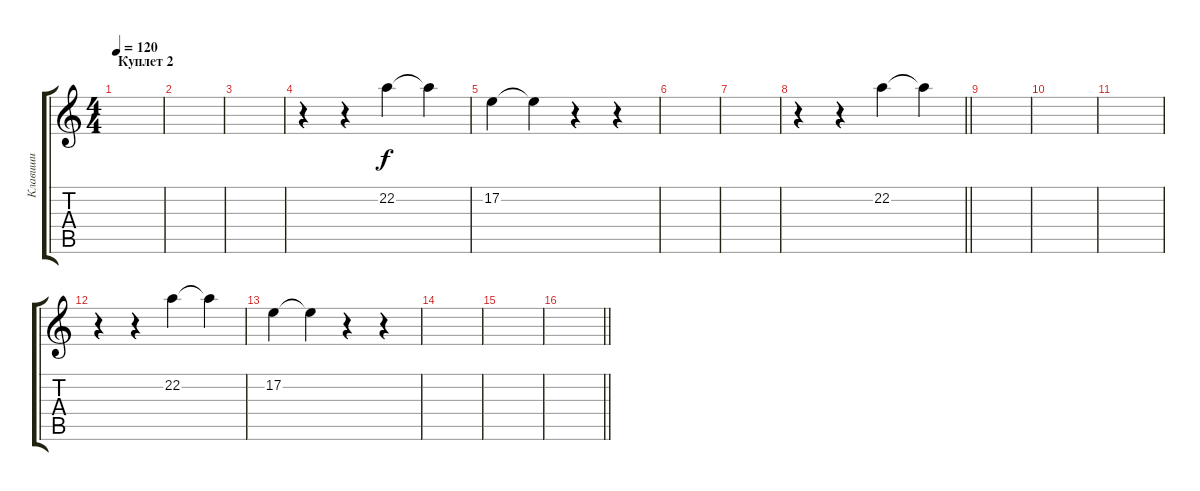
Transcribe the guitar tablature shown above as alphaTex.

\track ("Клавиши" "Клавиши") {instrument brightacousticpiano}
\staff {score tabs}
\tuning (E4 B3 G3 D3 A2 E2) {hide}
\ts (4 4)
\section ("" "Куплет 2")
\tempo 120
\clef g2
\ks c
|
|
|
r.4 r.4 22.2.4 22.2{t}.4 |
17.2.4 17.2{t}.4 r.4 r.4 |
|
|
\barLineRight lightlight
r.4 r.4 22.2.4 22.2{t}.4 |
|
|
|
r.4 r.4 22.2.4 22.2{t}.4 |
17.2.4 17.2{t}.4 r.4 r.4 |
|
|
\barLineRight lightlight
